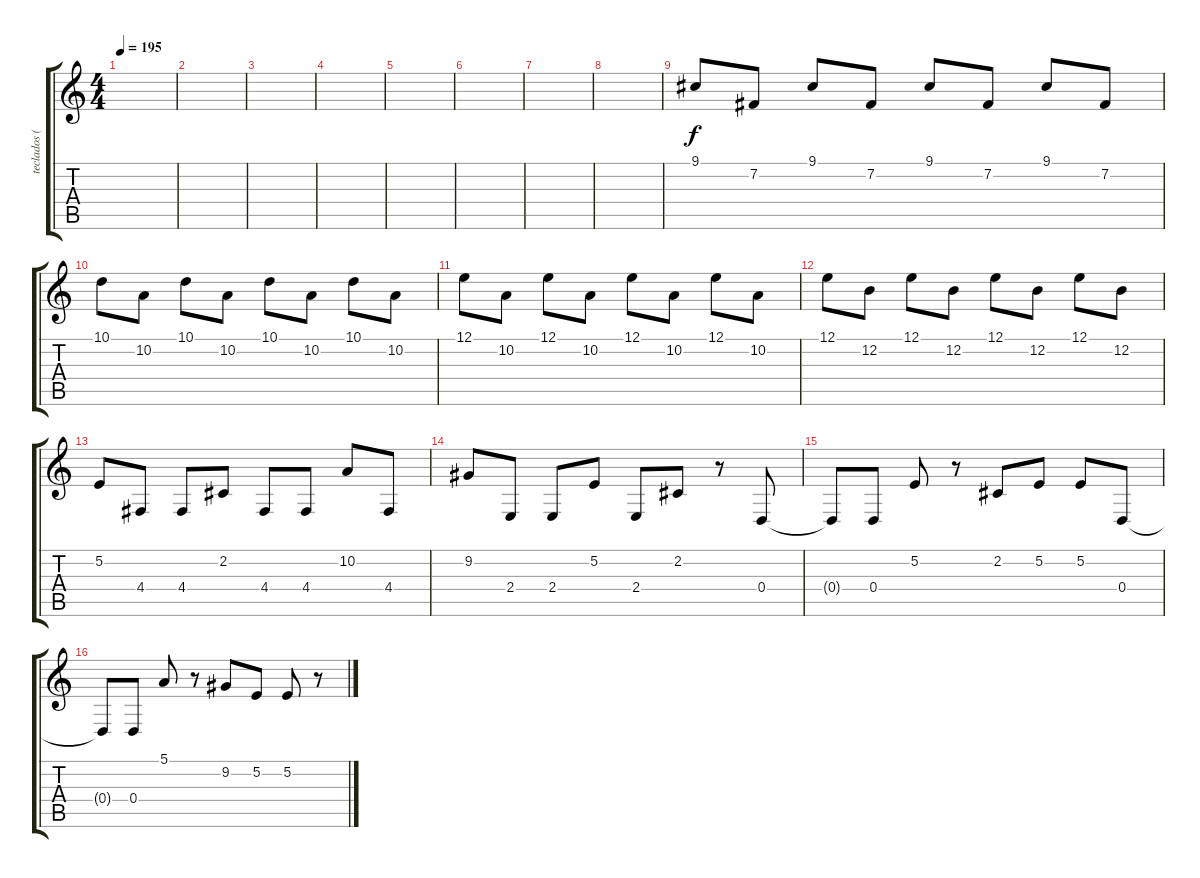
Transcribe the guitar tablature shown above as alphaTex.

\track ("teclados (lead 2)" "teclados (") {instrument lead1square}
\staff {score tabs}
\tuning (E4 B3 G3 D3 A2 E2) {hide}
\ts (4 4)
\tempo 195
\clef g2
\ks c
|
|
|
|
|
|
|
|
9.1.8 7.2.8 9.1.8 7.2.8 9.1.8 7.2.8 9.1.8 7.2.8 |
10.1.8 10.2.8 10.1.8 10.2.8 10.1.8 10.2.8 10.1.8 10.2.8 |
12.1.8 10.2.8 12.1.8 10.2.8 12.1.8 10.2.8 12.1.8 10.2.8 |
12.1.8 12.2.8 12.1.8 12.2.8 12.1.8 12.2.8 12.1.8 12.2.8 |
5.2.8 4.4.8 4.4.8 2.2.8 4.4.8 4.4.8 10.2.8 4.4.8 |
9.2.8 2.4.8 2.4.8 5.2.8 2.4.8 2.2.8 r.8 0.4.8 |
0.4{t}.8 0.4.8 5.2.8 r.8 2.2.8 5.2.8 5.2.8 0.4.8 |
0.4{t}.8 0.4.8 5.1.8 r.8 9.2.8 5.2.8 5.2.8 r.8
